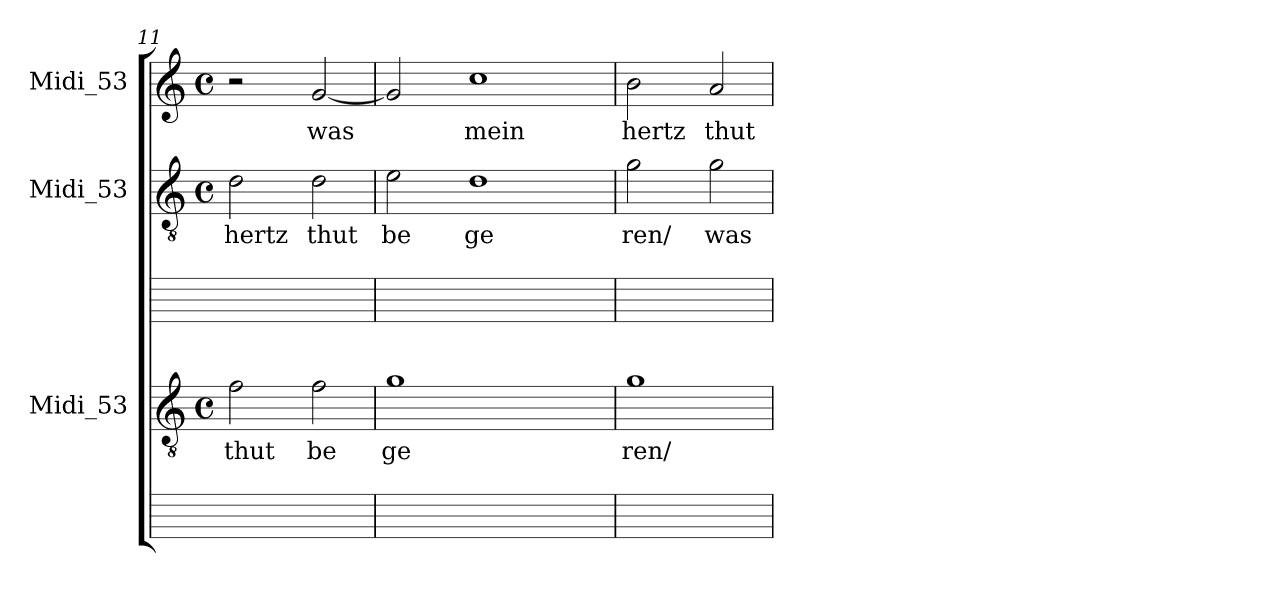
**kern	**kern	**text	**kern	**kern	**text	**kern	**text
*part5	*part4	*part4	*part3	*part2	*part2	*part1	*part1
*staff5	*staff4	*staff4	*staff3	*staff2	*staff2	*staff1	*staff1
*	*I"Midi_53	*	*	*I"Midi_53	*	*I"Midi_53	*
*	*clefGv2	*	*	*clefGv2	*	*clefG2	*
*	*k[]	*	*	*k[]	*	*k[]	*
*	*C:	*	*	*C:	*	*C:	*
*	*M4/4	*	*	*M4/4	*	*M4/4	*
*	*met(c)	*	*	*met(c)	*	*met(c)	*
=11C	=11C	=11C	=11C	=11C	=11C	=11C	=11C
!	!	!LO:LY:b	!	!	!LO:LY:b	!	!
4ryy	2f\	thut	4ryy	2d\	hertz	2r	.
2.ryy	.	.	2.ryy	.	.	.	.
!	!	!LO:LY:b	!	!	!LO:LY:b	!	!LO:LY:b
.	2f\	be	.	2d\	thut	[2g/	was
=11D	=11D	=11D	=11D	=11D	=11D	=11D	=11D
!	!	!LO:LY:b	!	!	!LO:LY:b	!	!
4ryy	1g	ge	4ryy	2e\	be	2g/]	.
1ryy	.	.	1ryy	.	.	.	.
!	!	!	!	!	!LO:LY:b	!	!LO:LY:b
.	.	.	.	1d	ge	1cc	mein
.	2ryy	.	.	.	.	.	.
4ryy	.	.	4ryy	.	.	.	.
=11E	=11E	=11E	=11E	=11E	=11E	=11E	=11E
!	!	!LO:LY:b	!	!	!LO:LY:b	!	!LO:LY:b
4ryy	1g	ren/	4ryy	2g\	ren/	2b\	hertz
2.ryy	.	.	2.ryy	.	.	.	.
!	!	!	!	!	!LO:LY:b	!	!LO:LY:b
.	.	.	.	2g\	was	2a/	thut
=	=	=	=	=	=	=	=
*-	*-	*-	*-	*-	*-	*-	*-
